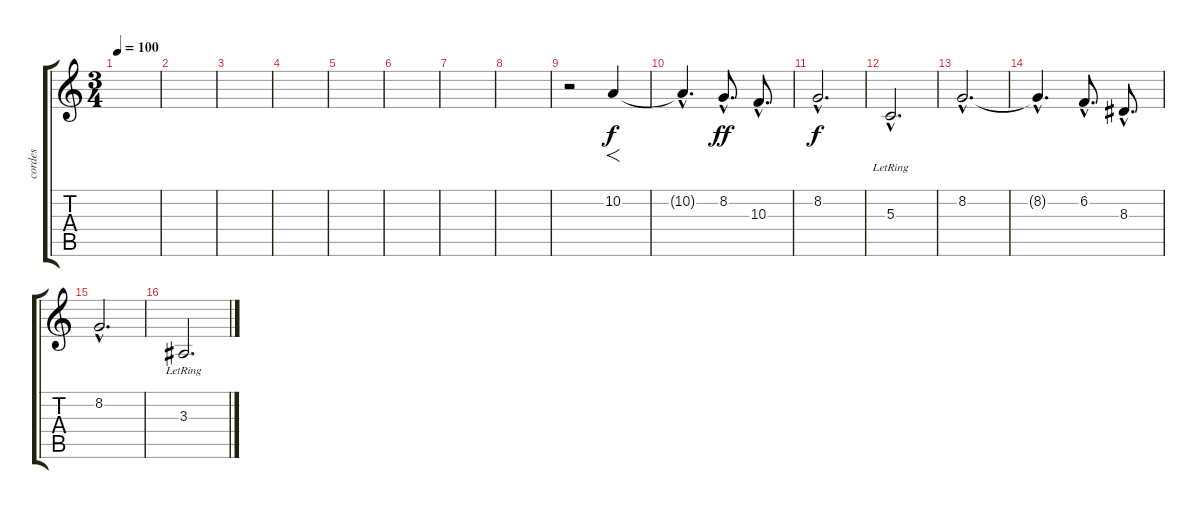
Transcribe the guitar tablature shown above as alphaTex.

\track ("cordes" "cordes") {instrument stringensemble1}
\staff {score tabs}
\tuning (E4 B3 G3 D3 A2 E2) {hide}
\ts (3 4)
\tempo 100
\clef g2
\ks c
|
|
|
|
|
|
|
|
r.2 10.2.4{f} |
10.2{hac t}.4{d} 8.2{hac}.8{d dy ff} 10.3{hac}.8{d} |
8.2{hac}.2{d dy f} |
5.3{hac lr}.2{d} |
8.2{hac}.2{d} |
8.2{hac t}.4{d} 6.2{hac}.8{d} 8.3{hac}.8{d} |
8.2{hac}.2{d} |
3.3{lr}.2{d}
